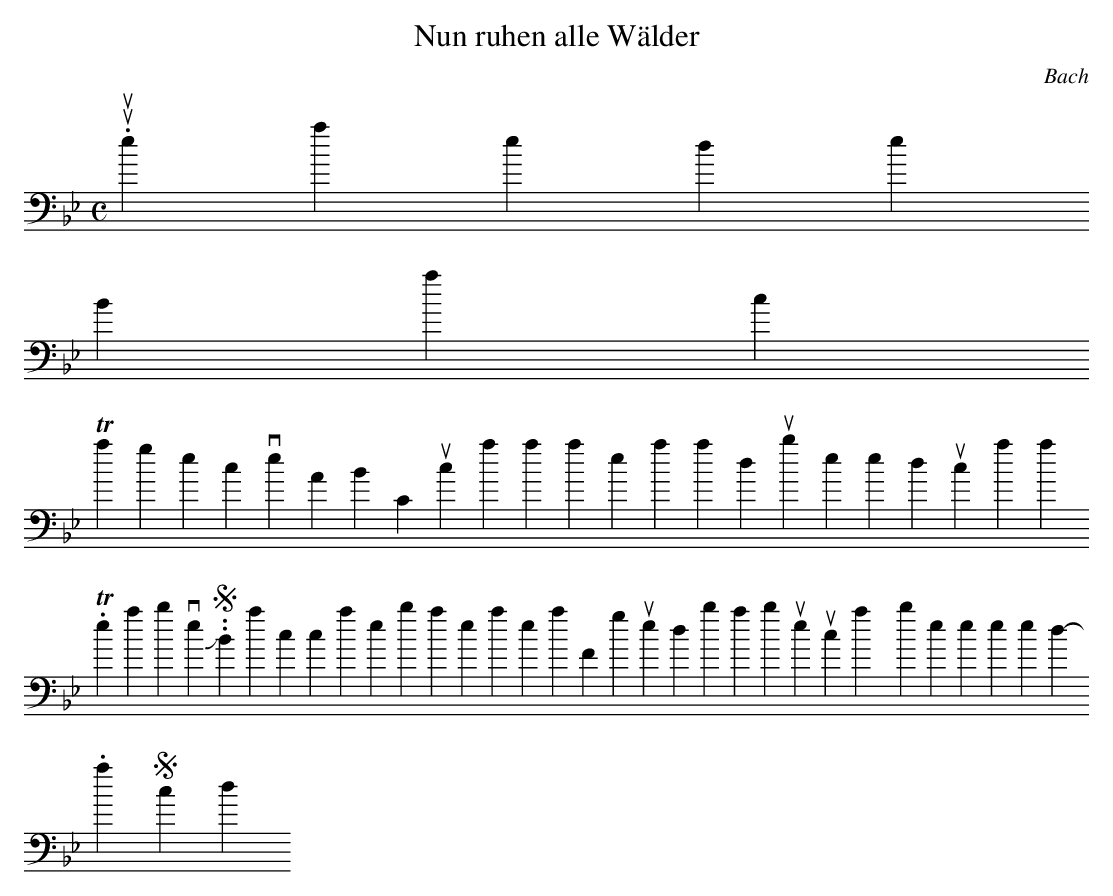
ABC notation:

X:1
T:Nun ruhen alle Wälder
C:Bach
M:C
L:1/4
K:Bb bass B|e/d/ "6"c " 4"B "6"A|"6"G "6"A HB B/"6"c/|\ "6"d/"6"c/ "6"d/"6"e/ f d|"7 +6"g2 Hf d| g f/e/ "6"d/c/ "46 7"B|Hf3 "6"^f|\ g "6"a b "6"=b|"23"c' Hc "#"g " 4"_b| "6"a/g/ f/g/ f/g/ "6"f|"6"d "6"=e Hf "24"_e|\ "6"d "5 6"c "5 6"B "6 5"c|"6"d/e/ " 7"f HB|]
 103. Nun ruhen alle Wälder
Bach
This page converts ABC musical notation to a simple partition and Numbered musical notation.
The above J.S. Bach chorale bassline appears with Figured bass but other music may be entered.
©2003-2009 Norman Schmidt
